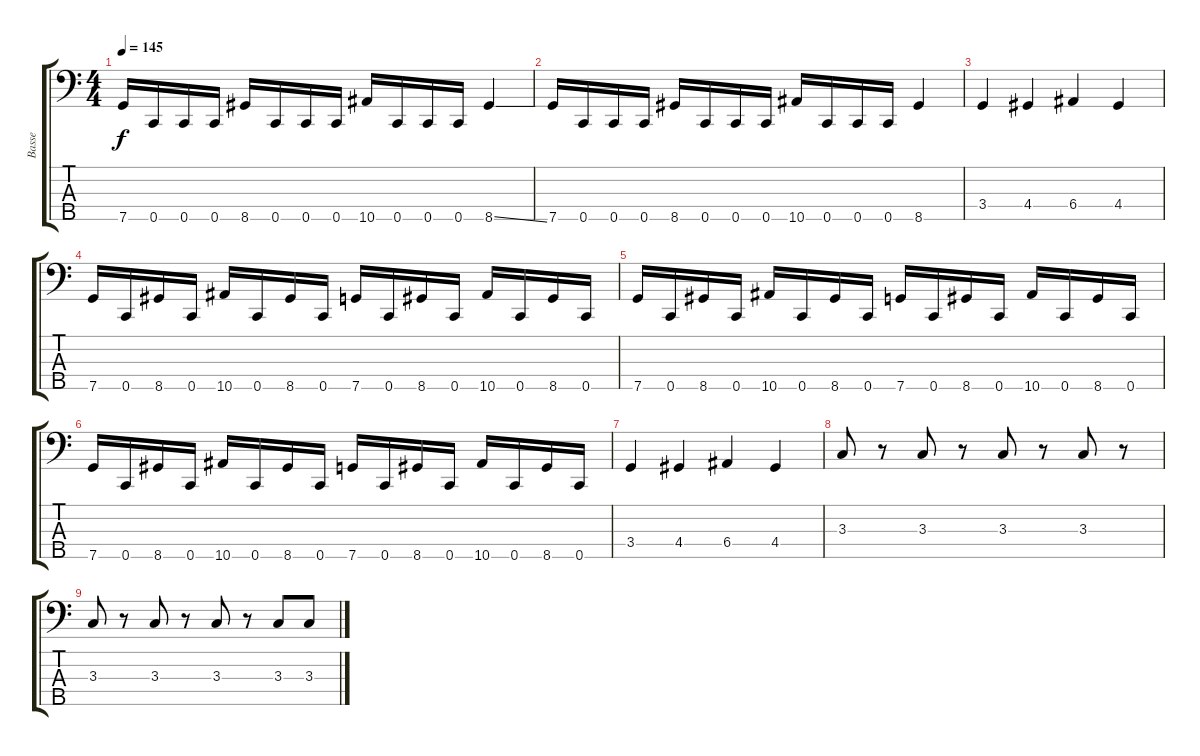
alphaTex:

\track ("Basse" "Basse") {instrument electricbasspick}
\staff {score tabs}
\tuning (G2 D2 A1 E1 C1) {hide}
\ts (4 4)
\tempo 145
\clef f4
\ks c
7.5.16{dy f} 0.5.16 0.5.16 0.5.16 8.5.16 0.5.16 0.5.16 0.5.16 10.5.16 0.5.16 0.5.16 0.5.16 8.5{ss}.4 |
7.5.16 0.5.16 0.5.16 0.5.16 8.5.16 0.5.16 0.5.16 0.5.16 10.5.16 0.5.16 0.5.16 0.5.16 8.5.4 |
3.4.4 4.4.4 6.4.4 4.4.4 |
7.5.16 0.5.16 8.5.16 0.5.16 10.5.16 0.5.16 8.5.16 0.5.16 7.5.16 0.5.16 8.5.16 0.5.16 10.5.16 0.5.16 8.5.16 0.5.16 |
7.5.16 0.5.16 8.5.16 0.5.16 10.5.16 0.5.16 8.5.16 0.5.16 7.5.16 0.5.16 8.5.16 0.5.16 10.5.16 0.5.16 8.5.16 0.5.16 |
7.5.16 0.5.16 8.5.16 0.5.16 10.5.16 0.5.16 8.5.16 0.5.16 7.5.16 0.5.16 8.5.16 0.5.16 10.5.16 0.5.16 8.5.16 0.5.16 |
3.4.4 4.4.4 6.4.4 4.4.4 |
3.3.8 r.8 3.3.8 r.8 3.3.8 r.8 3.3.8 r.8 |
3.3.8 r.8 3.3.8 r.8 3.3.8 r.8 3.3.8 3.3.8
